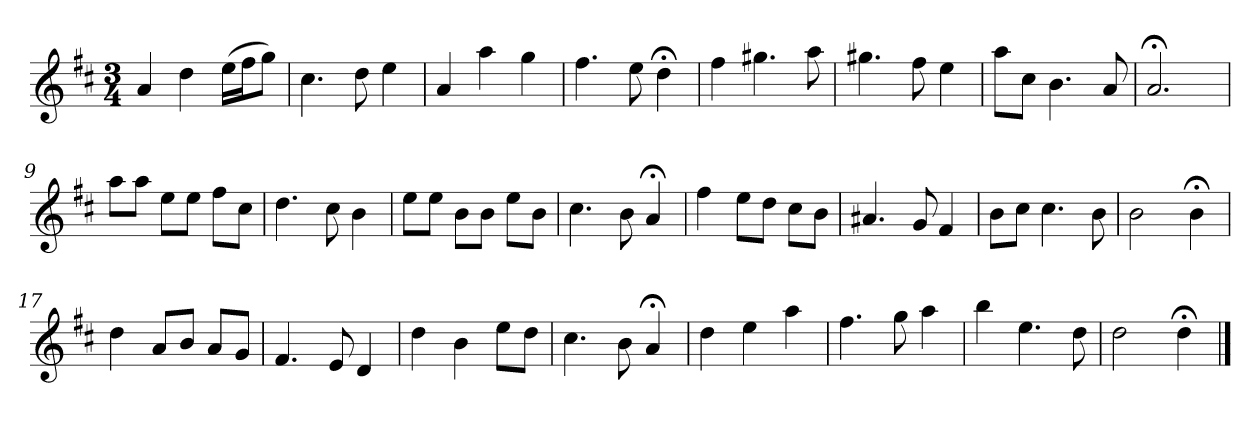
**kern
*part1
*staff1
*k[f#c#]
*D:
*M3/4
*MM120
=1
4a
4dd
(16eeLL
16ff#J
8ggJ)
=2
4.cc#
8dd
4ee
=3
4a
4aa
4gg
=4
4.ff#
8ee
4dd;<
=5
4ff#
4.gg#X
8aa
=6
4.gg#X
8ff#
4ee
=7
8aaL
8cc#J
4.b
8a
=8
2.a;<
=9
8aaL
8aaJ
8eeL
8eeJ
8ff#L
8cc#J
=10
4.dd
8cc#
4b
=11
8eeL
8eeJ
8bL
8bJ
8eeL
8bJ
=12
4.cc#
8b
4a;<
=13
4ff#
8eeL
8ddJ
8cc#L
8bJ
=14
4.a#X
8g
4f#
=15
8bL
8cc#J
4.cc#
8b
=16
2b
4b;<
=17
4dd
8aL
8bJ
8aL
8gJ
=18
4.f#
8e
4d
=19
4dd
4b
8eeL
8ddJ
=20
4.cc#
8b
4a;<
=21
4dd
4ee
4aa
=22
4.ff#
8gg
4aa
=23
4bb
4.ee
8dd
=24
2dd
4dd;<
==
*-
